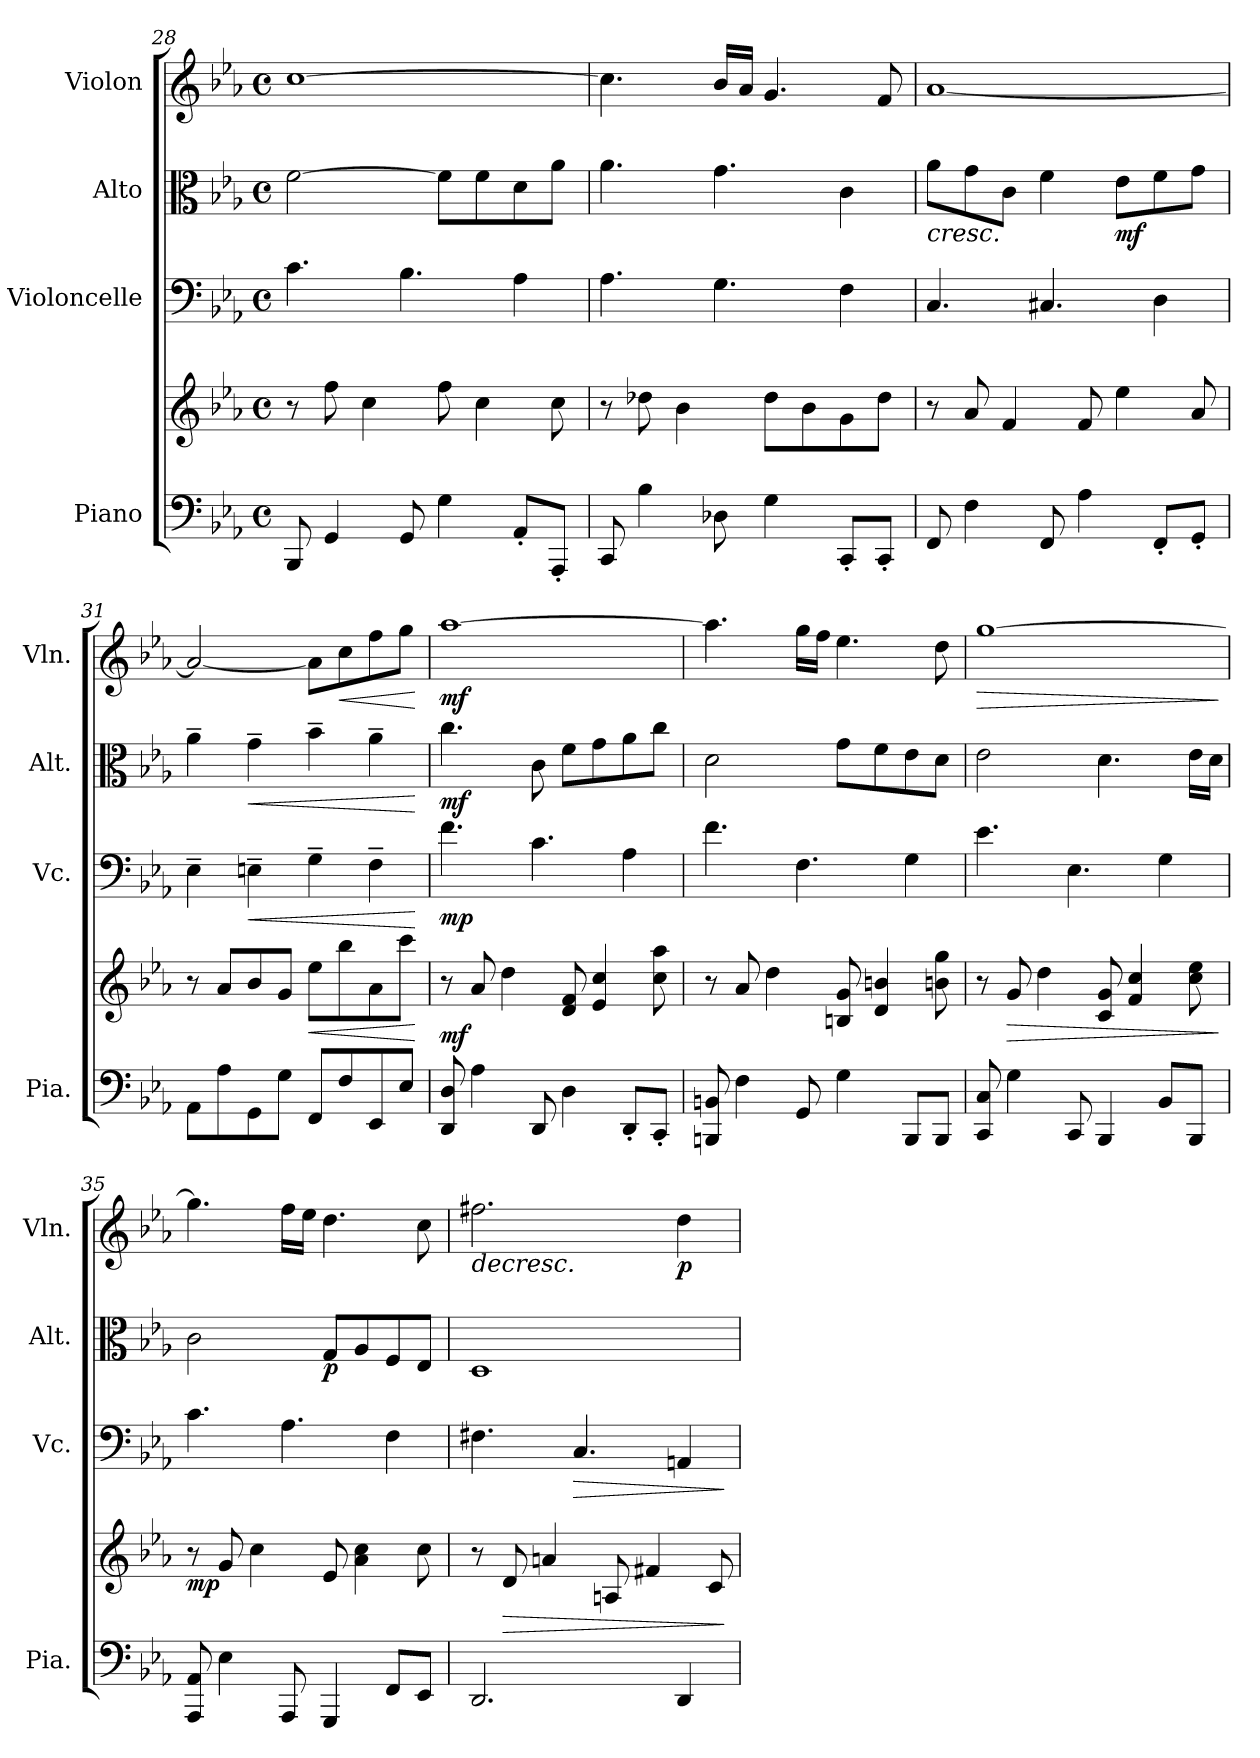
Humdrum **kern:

**kern	**kern	**dynam	**kern	**dynam	**kern	**dynam	**kern	**dynam
*part4	*part4	*part4	*part3	*part3	*part2	*part2	*part1	*part1
*staff5	*staff4	*staff4/5	*staff3	*staff3	*staff2	*staff2	*staff1	*staff1
*I"Piano	*	*	*I"Violoncelle	*	*I"Alto	*	*I"Violon	*
*I'Pia.	*	*	*I'Vc.	*	*I'Alt.	*	*I'Vln.	*
!!LO:LB:g=z
*clefF4	*clefG2	*	*clefF4	*	*clefC3	*	*clefG2	*
*k[b-e-a-]	*k[b-e-a-]	*	*k[b-e-a-]	*	*k[b-e-a-]	*	*k[b-e-a-]	*
*M4/4	*M4/4	*	*M4/4	*	*M4/4	*	*M4/4	*
*met(c)	*met(c)	*	*met(c)	*	*met(c)	*	*met(c)	*
=28	=28	=28	=28	=28	=28	=28	=28	=28
8BBB-/	8r	.	4.c\	.	[2f\	.	[1cc	.
4GG/	8ff\	.	.	.	.	.	.	.
.	4cc\	.	.	.	.	.	.	.
8GG/	.	.	4.B-\	.	.	.	.	.
4G\	8ff\	.	.	.	8f\L]	.	.	.
.	4cc\	.	.	.	8f\	.	.	.
8AA-'/L	.	.	4A-\	.	8d\	.	.	.
8AAA-'/J	8cc\	.	.	.	8a-\J	.	.	.
=29	=29	=29	=29	=29	=29	=29	=29	=29
8CC/	8r	.	4.A-\	.	4.a-\	.	4.cc\]	.
4B-\	8dd-X\	.	.	.	.	.	.	.
.	4b-\	.	.	.	.	.	.	.
8D-X\	.	.	4.G\	.	4.g\	.	16b-/LL	.
.	.	.	.	.	.	.	16a-/JJ	.
4G\	8dd-\L	.	.	.	.	.	4.g/	.
.	8b-\	.	.	.	.	.	.	.
8CC'/L	8g\	.	4F\	.	4c\	.	.	.
8CC'/J	8dd-\J	.	.	.	.	.	8f/	.
=30	=30	=30	=30	=30	=30	=30	=30	=30
!	!	!	!	!	!	!LO:HP:b	!	!
8FF/	8r	.	4.C/	.	8a-\L	<	[1a-	.
4F\	8a-/	.	.	.	8g\	.	.	.
.	4f/	.	.	.	8c\J	.	.	.
8FF/	.	.	4.C#X/	.	4f\	.	.	.
4A-\	8f/	.	.	.	.	.	.	.
!	!	!	!	!	!	!LO:DY:b	!	!
.	4ee-\	.	.	.	8e-\L	mf	.	.
8FF'/L	.	.	4D\	.	8f\	.	.	.
8GG'/J	8a-/	.	.	.	8g\J	.	.	.
.	.	.	.	.	.	[	.	.
=31	=31	=31	=31	=31	=31	=31	=31	=31
8AA-\L	8r	.	4E-~\	.	4a-~\	.	2a-/_	.
8A-\	8a-/L	.	.	.	.	.	.	.
!	!	!	!	!LO:HP:b	!	!LO:HP:b	!	!
8GG\	8b-/	.	4En~\	<	4g~\	<	.	.
8G\J	8g/J	.	.	.	.	.	.	.
!	!	!LO:HP:b	!	!	!	!	!	!
8FF/L	8ee-\L	<	4G~\	.	4b-~\	.	8a-\L]	.
!	!	!	!	!	!	!	!	!LO:HP:b
8F/	8bb-\	.	.	.	.	.	8cc\	<
8EE-/	8a-\	.	4F~\	.	4a-~\	.	8ff\	.
8E-/J	8ccc\J	.	.	.	.	.	8gg\J	.
.	.	[	.	[	.	[	.	[
!!LO:PB:g=z
=32	=32	=32	=32	=32	=32	=32	=32	=32
!	!	!LO:DY:a=2	!	!LO:DY:b	!	!LO:DY:b	!	!LO:DY:b
8DD/ 8D/	8r	mf	4.f\	mp	4.cc\	mf	[1aa-	mf
4A-\	8a-/	.	.	.	.	.	.	.
.	4dd\	.	.	.	.	.	.	.
8DD/	.	.	4.c\	.	8c\	.	.	.
4D\	8d/ 8f/	.	.	.	8f\L	.	.	.
.	4e-/ 4cc/	.	.	.	8g\	.	.	.
8DD'/L	.	.	4A-\	.	8a-\	.	.	.
8CC'/J	8cc\ 8aa-\	.	.	.	8cc\J	.	.	.
=33	=33	=33	=33	=33	=33	=33	=33	=33
8BBBn/ 8BBn/	8r	.	4.f\	.	2d\	.	4.aa-\]	.
4F\	8a-/	.	.	.	.	.	.	.
.	4dd\	.	.	.	.	.	.	.
8GG/	.	.	4.F\	.	.	.	16gg\LL	.
.	.	.	.	.	.	.	16ff\JJ	.
4G\	8Bn/ 8g/	.	.	.	8g\L	.	4.ee-\	.
.	4d/ 4bn/	.	.	.	8f\	.	.	.
8BBB/L	.	.	4G\	.	8e-\	.	.	.
8BBB/J	8bn\ 8gg\	.	.	.	8d\J	.	8dd\	.
=34	=34	=34	=34	=34	=34	=34	=34	=34
!	!	!	!	!	!	!	!	!LO:HP:b
8CC/ 8C/	8r	.	4.e-\	.	2e-\	.	[1gg	>
!	!	!LO:HP:b	!	!	!	!	!	!
4G\	8g/	>	.	.	.	.	.	.
.	4dd\	.	.	.	.	.	.	.
8CC/	.	.	4.E-\	.	.	.	.	.
4BBB-/	8c/ 8g/	.	.	.	4.d\	.	.	.
.	4f/ 4cc/	.	.	.	.	.	.	.
8BB-/L	.	.	4G\	.	.	.	.	.
8BBB-/J	8cc\ 8ee-\	.	.	.	16e-\LL	.	.	.
.	.	.	.	.	16d\JJ	.	.	.
.	.	]	.	.	.	.	.	]
!!LO:LB:g=z
=35	=35	=35	=35	=35	=35	=35	=35	=35
!	!	!LO:DY:b	!	!	!	!	!	!
8AAA-/ 8AA-/	8r	mp	4.c\	.	2c\	.	4.gg\]	.
4E-\	8g/	.	.	.	.	.	.	.
.	4cc\	.	.	.	.	.	.	.
8AAA-/	.	.	4.A-\	.	.	.	16ff\LL	.
.	.	.	.	.	.	.	16ee-\JJ	.
!	!	!	!	!	!	!LO:DY:b	!	!
4GGG/	8e-/	.	.	.	8G/L	p	4.dd\	.
.	4a-\ 4cc\	.	.	.	8A-/	.	.	.
8FF/L	.	.	4F\	.	8F/	.	.	.
8EE-/J	8cc\	.	.	.	8E-/J	.	8cc\	.
=36	=36	=36	=36	=36	=36	=36	=36	=36
!	!	!	!	!	!	!	!	!LO:HP:b
2.DD/	8r	.	4.F#X\	.	1D	.	2.ff#X\	>
!	!	!LO:HP:b	!	!	!	!	!	!
.	8d/	>	.	.	.	.	.	.
.	4an/	.	.	.	.	.	.	.
!	!	!	!	!LO:HP:b	!	!	!	!
.	.	.	4.C/	>	.	.	.	.
.	8An/	.	.	.	.	.	.	.
.	4f#X/	.	.	.	.	.	.	.
!	!	!	!	!	!	!	!	!LO:DY:b
4DD/	.	.	4AAn/	.	.	.	4dd\	p
.	8c/	.	.	.	.	.	.	.
.	.	]	.	]	.	.	.	]
=	=	=	=	=	=	=	=	=
*-	*-	*-	*-	*-	*-	*-	*-	*-
